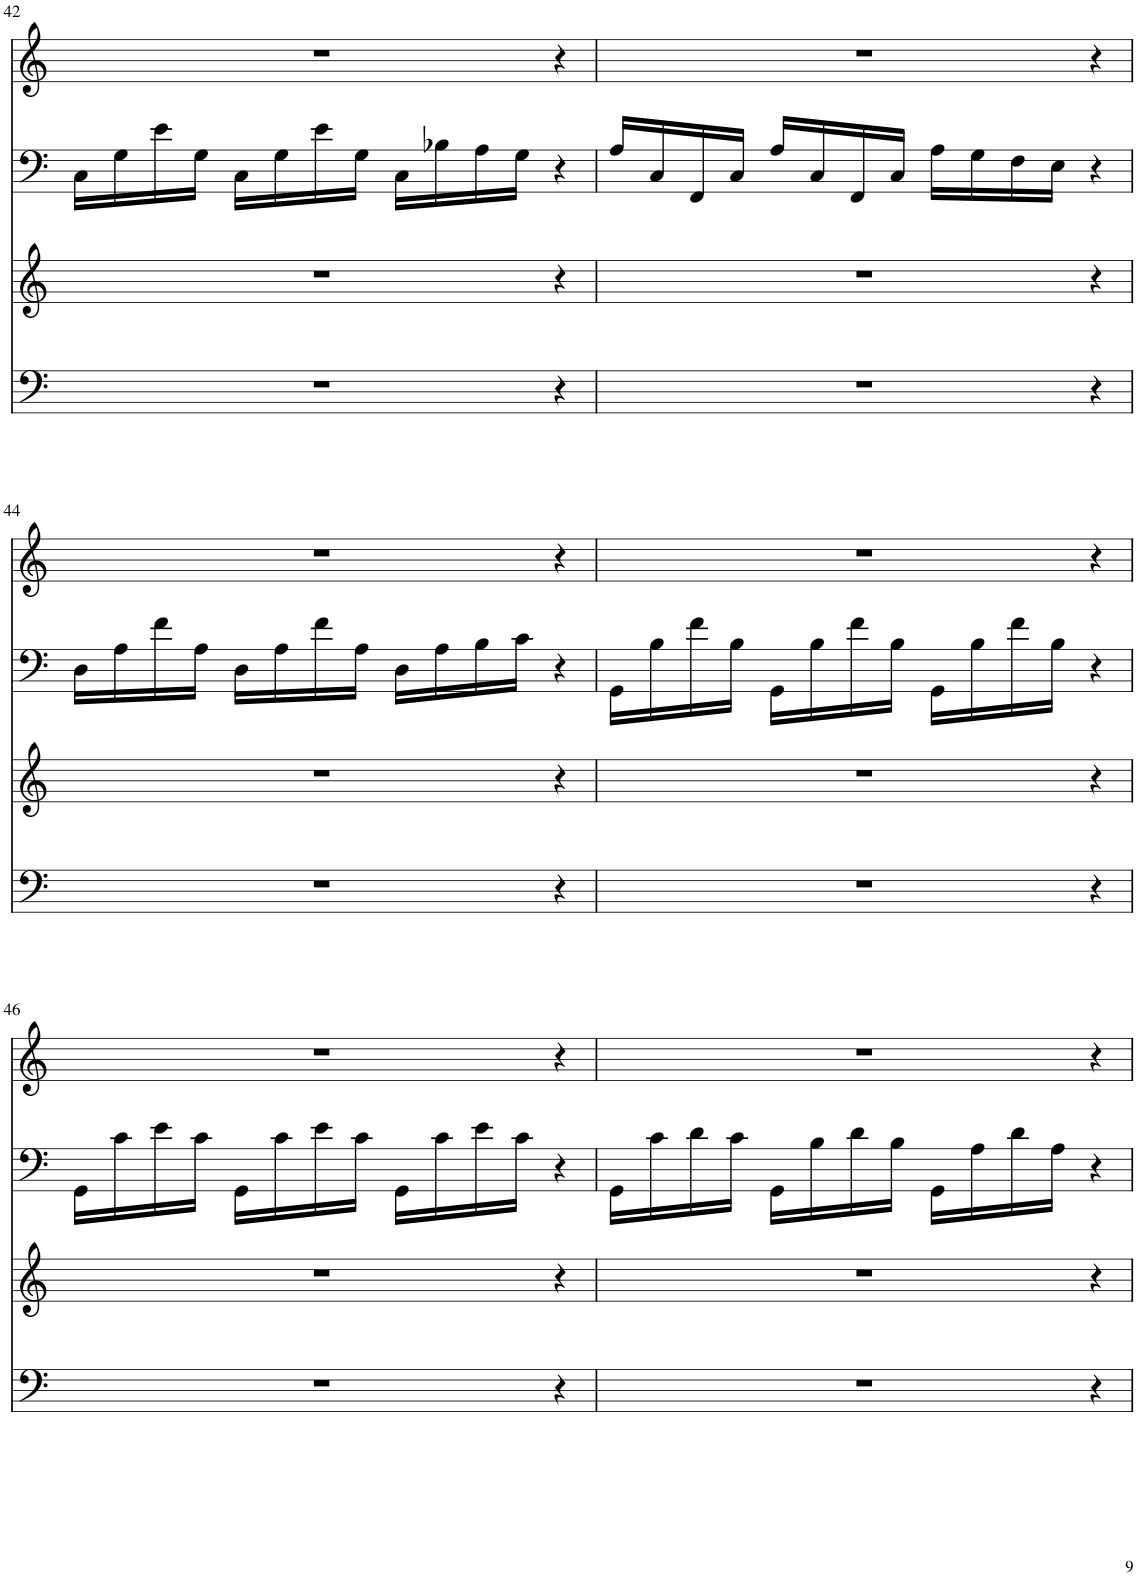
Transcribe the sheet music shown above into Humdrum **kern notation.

**kern	**kern	**kern	**kern
*part4	*part3	*part2	*part1
*staff4	*staff3	*staff2	*staff1
*I"Violoncello	*I"Violoncello	*I"unbenannt	*I"Violoncello
*I'Vc	*I'Vc	*	*I'Vc
!!LO:PB:g=z
*clefF4	*clefG2	*clefG2	*clefG2
*k[]	*k[]	*k[]	*k[]
*M3/4	*	*	*
=42	=42	=42	=42
2.r	1r	16C\LL	1r
.	.	16G\	.
.	.	16e\	.
.	.	16G\JJ	.
.	.	16C\LL	.
.	.	16G\	.
.	.	16e\	.
.	.	16G\JJ	.
.	.	16C\LL	.
.	.	16B-X\	.
.	.	16A\	.
.	.	16G\JJ	.
4r	.	4r	.
4ryy	4r	4ryy	4r
=43	=43	=43	=43
2.r	1r	16A/LL	1r
.	.	16C/	.
.	.	16FF/	.
.	.	16C/JJ	.
.	.	16A/LL	.
.	.	16C/	.
.	.	16FF/	.
.	.	16C/JJ	.
.	.	16A\LL	.
.	.	16G\	.
.	.	16F\	.
.	.	16E\JJ	.
4r	.	4r	.
4ryy	4r	4ryy	4r
!!LO:LB:g=z
=44	=44	=44	=44
2.r	1r	16D\LL	1r
.	.	16A\	.
.	.	16f\	.
.	.	16A\JJ	.
.	.	16D\LL	.
.	.	16A\	.
.	.	16f\	.
.	.	16A\JJ	.
.	.	16D\LL	.
.	.	16A\	.
.	.	16B\	.
.	.	16c\JJ	.
4r	.	4r	.
4ryy	4r	4ryy	4r
=45	=45	=45	=45
2.r	1r	16GG\LL	1r
.	.	16B\	.
.	.	16f\	.
.	.	16B\JJ	.
.	.	16GG\LL	.
.	.	16B\	.
.	.	16f\	.
.	.	16B\JJ	.
.	.	16GG\LL	.
.	.	16B\	.
.	.	16f\	.
.	.	16B\JJ	.
4r	.	4r	.
4ryy	4r	4ryy	4r
!!LO:LB:g=z
=46	=46	=46	=46
2.r	1r	16GG\LL	1r
.	.	16c\	.
.	.	16e\	.
.	.	16c\JJ	.
.	.	16GG\LL	.
.	.	16c\	.
.	.	16e\	.
.	.	16c\JJ	.
.	.	16GG\LL	.
.	.	16c\	.
.	.	16e\	.
.	.	16c\JJ	.
4r	.	4r	.
4ryy	4r	4ryy	4r
=47	=47	=47	=47
2.r	1r	16GG\LL	1r
.	.	16c\	.
.	.	16d\	.
.	.	16c\JJ	.
.	.	16GG\LL	.
.	.	16B\	.
.	.	16d\	.
.	.	16B\JJ	.
.	.	16GG\LL	.
.	.	16A\	.
.	.	16d\	.
.	.	16A\JJ	.
4r	.	4r	.
4ryy	4r	4ryy	4r
=	=	=	=
*-	*-	*-	*-
